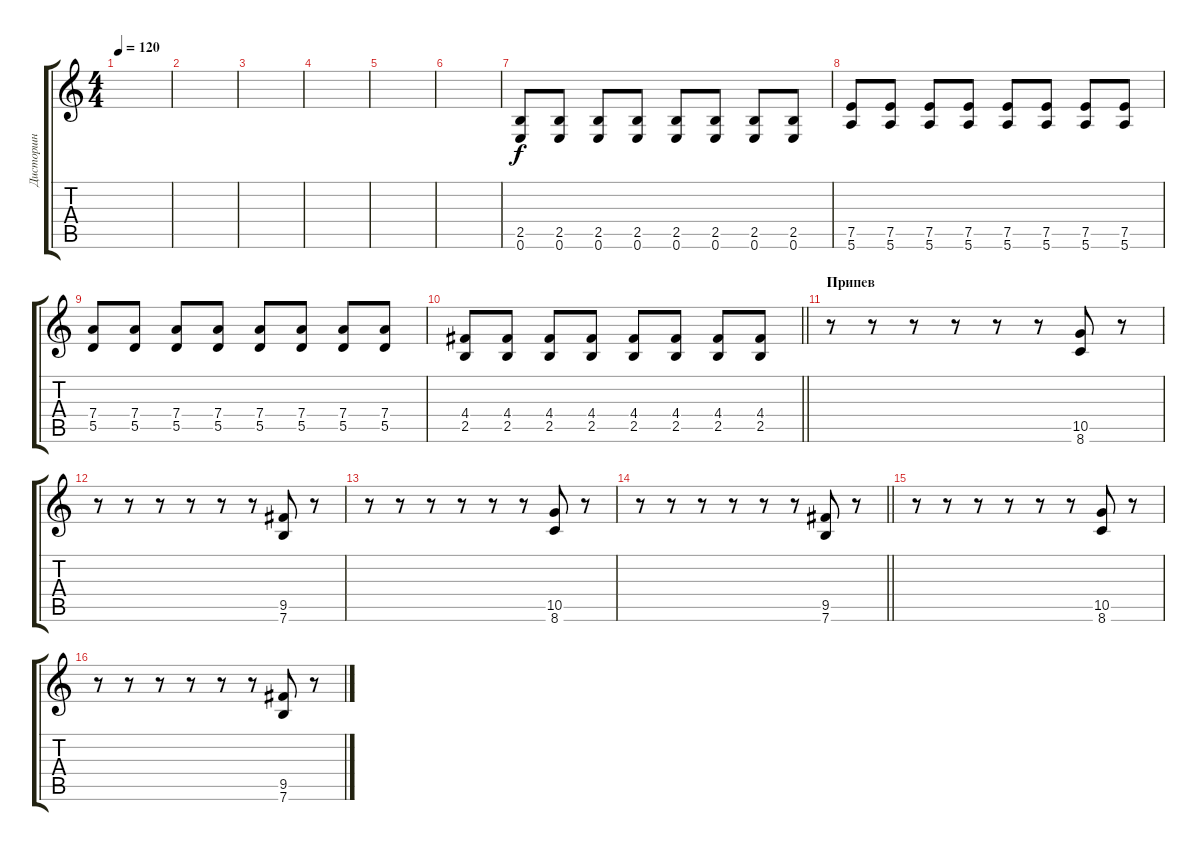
\track ("Дисторшн" "Дисторшн") {instrument distortionguitar}
\staff {score tabs}
\tuning (E4 B3 G3 D3 A2 E2) {hide}
\ts (4 4)
\tempo 120
\clef g2
\ks c
|
|
|
|
|
|
(2.5 0.6).8 (2.5 0.6).8 (2.5 0.6).8 (2.5 0.6).8 (2.5 0.6).8 (2.5 0.6).8 (2.5 0.6).8 (2.5 0.6).8 |
(7.5 5.6).8 (7.5 5.6).8 (7.5 5.6).8 (7.5 5.6).8 (7.5 5.6).8 (7.5 5.6).8 (7.5 5.6).8 (7.5 5.6).8 |
(7.4 5.5).8 (7.4 5.5).8 (7.4 5.5).8 (7.4 5.5).8 (7.4 5.5).8 (7.4 5.5).8 (7.4 5.5).8 (7.4 5.5).8 |
\barLineRight lightlight
(4.4 2.5).8 (4.4 2.5).8 (4.4 2.5).8 (4.4 2.5).8 (4.4 2.5).8 (4.4 2.5).8 (4.4 2.5).8 (4.4 2.5).8 |
\section ("" "Припев")
r.8 r.8 r.8 r.8 r.8 r.8 (10.5 8.6).8 r.8 |
r.8 r.8 r.8 r.8 r.8 r.8 (9.5 7.6).8 r.8 |
r.8 r.8 r.8 r.8 r.8 r.8 (10.5 8.6).8 r.8 |
\barLineRight lightlight
r.8 r.8 r.8 r.8 r.8 r.8 (9.5 7.6).8 r.8 |
r.8 r.8 r.8 r.8 r.8 r.8 (10.5 8.6).8 r.8 |
r.8 r.8 r.8 r.8 r.8 r.8 (9.5 7.6).8 r.8
